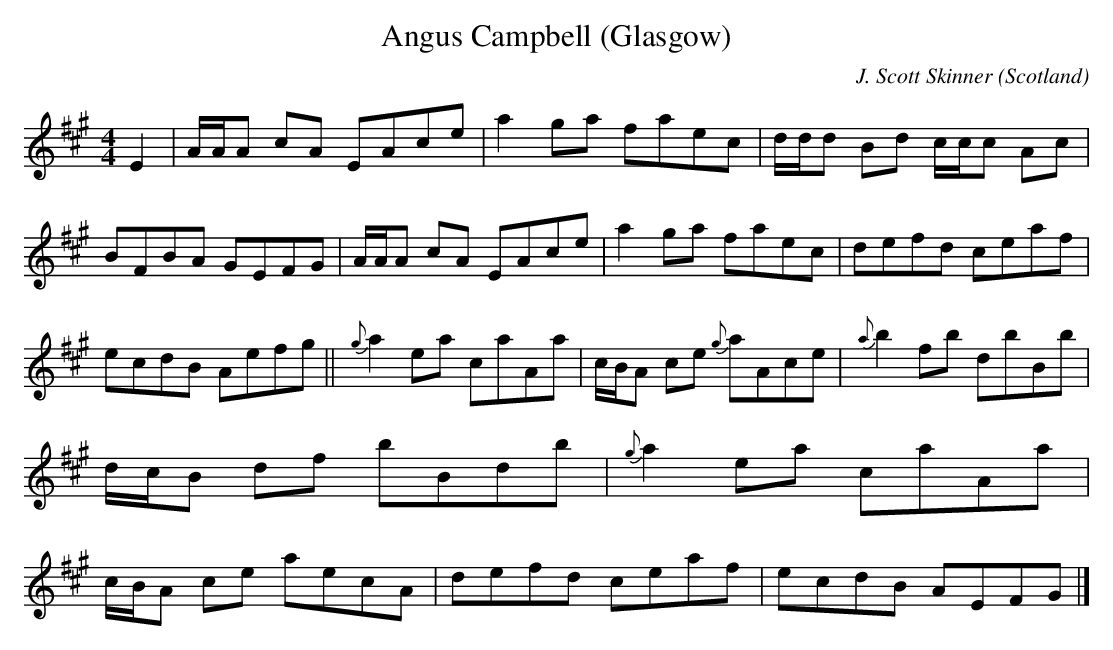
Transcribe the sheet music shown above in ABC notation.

X:1
T:Angus Campbell (Glasgow)
C:J. Scott Skinner
M:4/4
O:Scotland
K:A major
E2|\
A/2A/2A cA EAce | a2ga faec | \
d/2d/2d Bd c/2c/2c Ac | BFBA GEFG | \
A/2A/2A cA EAce | a2ga faec | \
defd ceaf | ecdB Aefg ||\
{g}a2ea caAa | c/2B/2A ce {g}aAce | \
{a}b2fb dbBb | d/2c/2B df bBdb |\
{g}a2ea  caAa | c/2B/2A ce aecA | \
defd ceaf | ecdB AEFG |]
